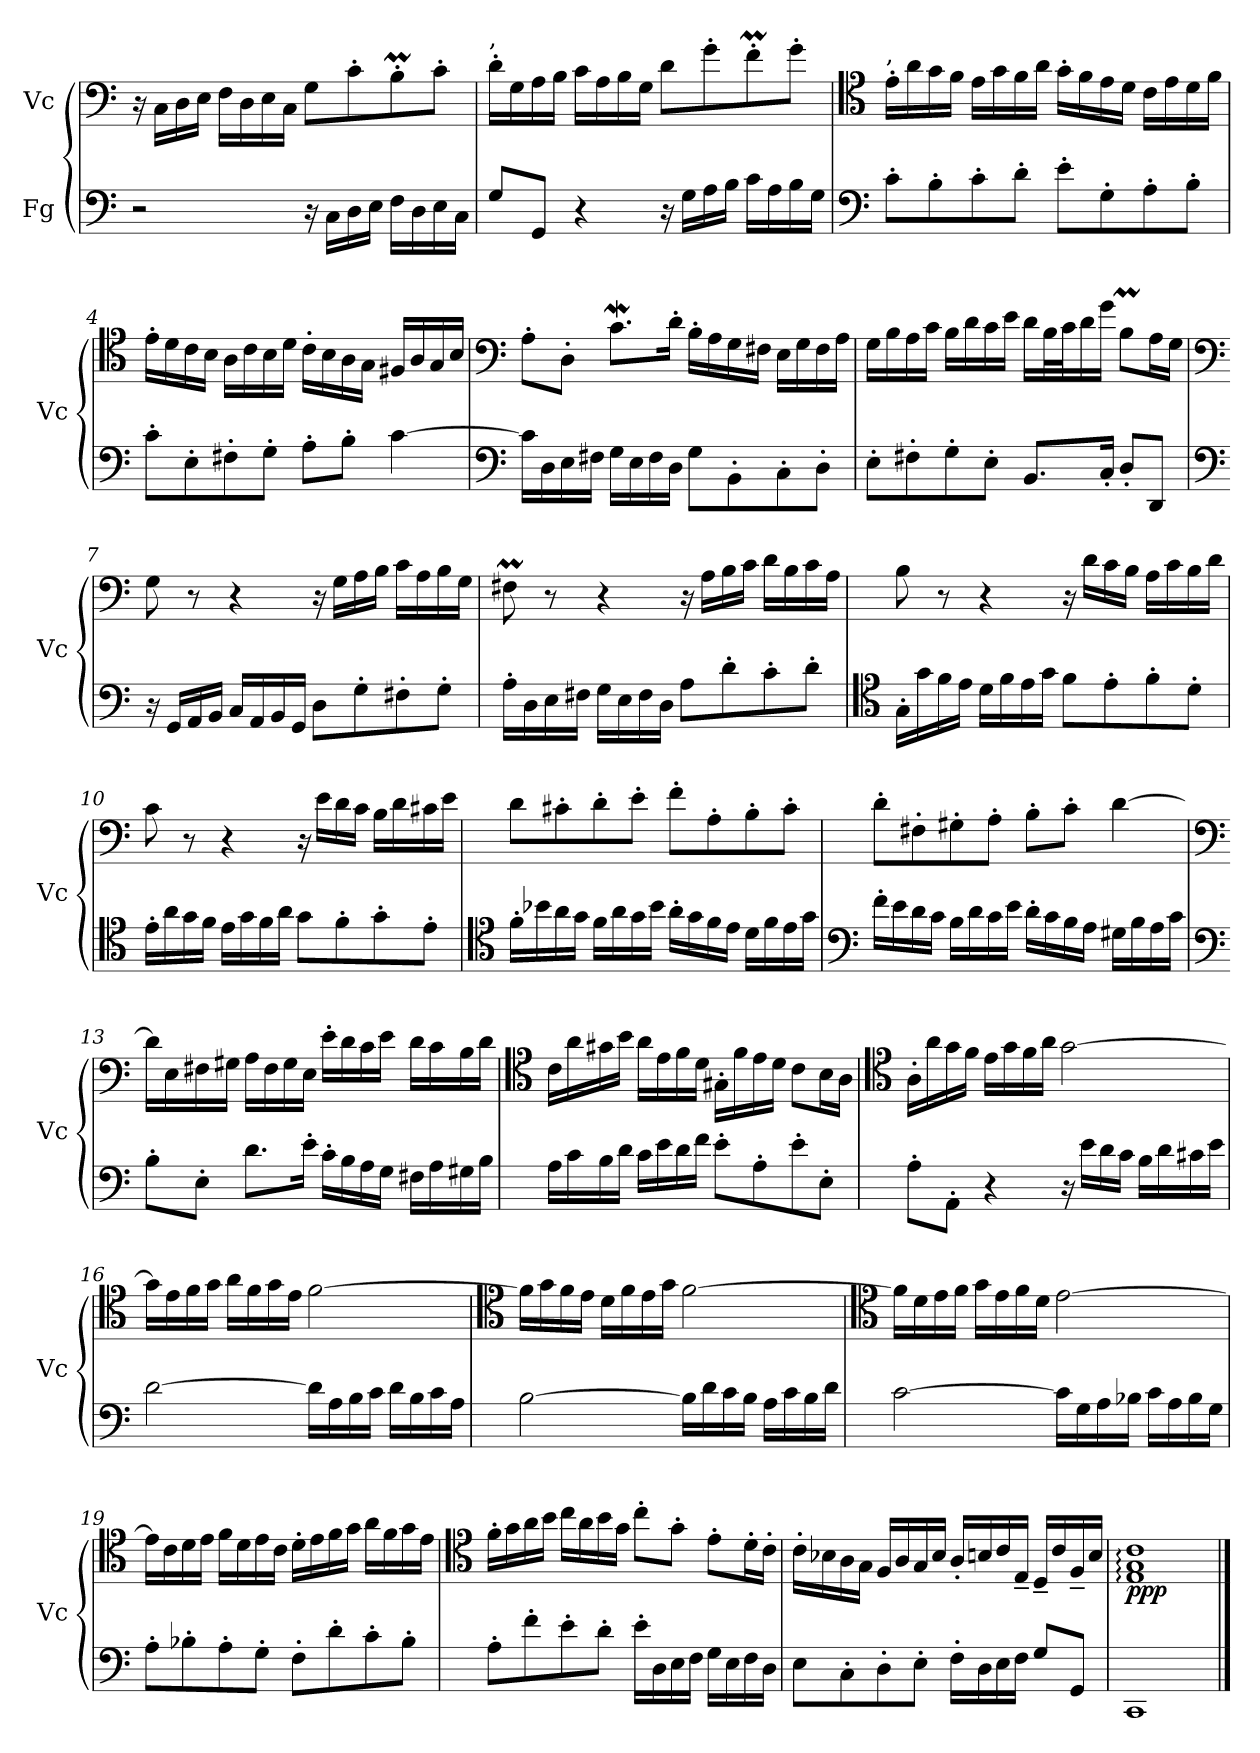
**kern	**kern	**dynam
*part2	*part1	*part1
*staff2	*staff1	*staff1
*I"Fg	*I"Vc	*
*	*I'Vc	*
*clefF4	*clefF4	*
*k[]	*k[]	*
=1	=1	=1
2r	16r	.
.	16C\LL	.
.	16D\	.
.	16E\JJ	.
.	16F\LL	.
.	16D\	.
.	16E\	.
.	16C\JJ	.
16r	8G\L	.
16C\LL	.	.
16D\	8c'\	.
16E\JJ	.	.
16F\LL	8Bm'\	.
16D\	.	.
16E\	8c'\J	.
16C\JJ	.	.
=2	=2	=2
!	!LO:TX:a:t=,	!
8G/L	16d'\LL	.
.	16G\	.
8GG/J	16A\	.
.	16B\JJ	.
4r	16c\LL	.
.	16A\	.
.	16B\	.
.	16G\JJ	.
16r	8d\L	.
16G\LL	.	.
16A\	8g'\	.
16B\JJ	.	.
16c\LL	8fM'\	.
16A\	.	.
16B\	8g'\J	.
16G\JJ	.	.
!!LO:LB:g=z
=3	=3	=3
*clefF4	*clefC4	*
!	!LO:TX:a:t=,	!
8c'\L	16e'\LL	.
.	16a\	.
8B'\	16g\	.
.	16f\JJ	.
8c'\	16e\LL	.
.	16g\	.
8d'\J	16f\	.
.	16a\JJ	.
8e'\L	16g'\LL	.
.	16f\	.
8G'\	16e\	.
.	16d\JJ	.
8A'\	16c\LL	.
.	16e\	.
8B'\J	16d\	.
.	16f\JJ	.
=4	=4	=4
8c'\L	16e'\LL	.
.	16d\	.
8E'\	16c\	.
.	16B\JJ	.
8F#X'\	16A\LL	.
.	16c\	.
8G'\J	16B\	.
.	16d\JJ	.
8A'\L	16c'\LL	.
.	16B\	.
8B'\J	16A\	.
.	16G\JJ	.
[4c\	16F#X/LL	.
.	16A/	.
.	16G/	.
.	16B/JJ	.
!!LO:LB:g=z
=5	=5	=5
*clefF4	*clefF4	*
16c\LL]	8A'\L	.
16D\	.	.
16E\	8D'\J	.
16F#X\JJ	.	.
16G\LL	8.cw\L	.
16E\	.	.
16F#\	.	.
16D\JJ	16d'\Jk	.
8G\L	16B'\LL	.
.	16A\	.
8BB'\	16G\	.
.	16F#X\JJ	.
8C'\	16E\LL	.
.	16G\	.
8D'\J	16F#\	.
.	16A\JJ	.
=6	=6	=6
8E'\L	16G\LL	.
.	16B\	.
8F#X'\	16A\	.
.	16c\JJ	.
8G'\	16B\LL	.
.	16d\	.
8E'\J	16c\	.
.	16e\JJ	.
8.BB/L	16d\LL	.
.	32B\L	.
.	32c\J	.
.	16d\	.
16C'/Jk	16g\JJ	.
8D'/L	8Bm\L	.
8DD/J	16A\L	.
.	16G\JJ	.
!!LO:LB:g=z
=7	=7	=7
*clefF4	*clefF4	*
16r	8G\	.
16GG/LL	.	.
16AA/	8r	.
16BB/JJ	.	.
16C/LL	4r	.
16AA/	.	.
16BB/	.	.
16GG/JJ	.	.
8D\L	16r	.
.	16G\LL	.
8G'\	16A\	.
.	16B\JJ	.
8F#X'\	16c\LL	.
.	16A\	.
8G'\J	16B\	.
.	16G\JJ	.
=8	=8	=8
16A'\LL	8F#Xm\	.
16D\	.	.
16E\	8r	.
16F#X\JJ	.	.
16G\LL	4r	.
16E\	.	.
16F#\	.	.
16D\JJ	.	.
8A\L	16r	.
.	16A\LL	.
8d'\	16B\	.
.	16c\JJ	.
8c'\	16d\LL	.
.	16B\	.
8d'\J	16c\	.
.	16A\JJ	.
!!LO:LB:g=z
=9	=9	=9
*clefC4	*	*
16G'\LL	8B\	.
16g\	.	.
16f\	8r	.
16e\JJ	.	.
16d\LL	4r	.
16f\	.	.
16e\	.	.
16g\JJ	.	.
8f\L	16r	.
.	16d\LL	.
8e'\	16c\	.
.	16B\JJ	.
8f'\	16A\LL	.
.	16c\	.
8d'\J	16B\	.
.	16d\JJ	.
=10	=10	=10
16e'\LL	8c\	.
16a\	.	.
16g\	8r	.
16f\JJ	.	.
16e\LL	4r	.
16g\	.	.
16f\	.	.
16a\JJ	.	.
8g\L	16r	.
.	16e\LL	.
8f'\	16d\	.
.	16c\JJ	.
8g'\	16B\LL	.
.	16d\	.
8e'\J	16c#X\	.
.	16e\JJ	.
!!LO:PB:g=z
=11	=11	=11
*clefC4	*	*
16f'\LL	8d\L	.
16b-X\	.	.
16a\	8c#X'\	.
16g\JJ	.	.
16f\LL	8d'\	.
16a\	.	.
16g\	8e'\J	.
16b-\JJ	.	.
16a'\LL	8f'\L	.
16g\	.	.
16f\	8A'\	.
16e\JJ	.	.
16d\LL	8B'\	.
16f\	.	.
16e\	8c#'\J	.
16g\JJ	.	.
=12	=12	=12
*clefF4	*	*
16f'\LL	8d'\L	.
16e\	.	.
16d\	8F#X'\	.
16c\JJ	.	.
16B\LL	8G#X'\	.
16d\	.	.
16c\	8A'\J	.
16e\JJ	.	.
16d'\LL	8B'\L	.
16c\	.	.
16B\	8c'\J	.
16A\JJ	.	.
16G#X\LL	[4d\	.
16B\	.	.
16A\	.	.
16c\JJ	.	.
!!LO:LB:g=z
=13	=13	=13
*clefF4	*clefF4	*
8B'\L	16d\LL]	.
.	16E\	.
8E'\J	16F#X\	.
.	16G#X\JJ	.
8.d\L	16A\LL	.
.	16F#\	.
.	16G#\	.
16e'\Jk	16E\JJ	.
16c'\LL	16e'\LL	.
16B\	16d\	.
16A\	16c\	.
16G\JJ	16e\JJ	.
16F#X\LL	16d\LL	.
16A\	16c\	.
16G#X\	16B\	.
16B\JJ	16d\JJ	.
=14	=14	=14
*	*clefC4	*
16A\LL	16c\LL	.
16c\	16a\	.
16B\	16g#X\	.
16d\JJ	16b\JJ	.
16c\LL	16a\LL	.
16e\	16e\	.
16d\	16f\	.
16f\JJ	16d\JJ	.
8e'\L	16G#X'\LL	.
.	16f\	.
8A'\	16e\	.
.	16d\JJ	.
8e'\	8c\L	.
8E'\J	16B\L	.
.	16A\JJ	.
!!LO:LB:g=z
=15	=15	=15
*	*clefC4	*
8A'\L	16A'\LL	.
.	16a\	.
8AA'\J	16g\	.
.	16f\JJ	.
4r	16e\LL	.
.	16g\	.
.	16f\	.
.	16a\JJ	.
16r	[2g\	.
16e\LL	.	.
16d\	.	.
16c\JJ	.	.
16B\LL	.	.
16d\	.	.
16c#X\	.	.
16e\JJ	.	.
=16	=16	=16
[2d\	16g\LL]	.
.	16e\	.
.	16f\	.
.	16g\JJ	.
.	16a\LL	.
.	16f\	.
.	16g\	.
.	16e\JJ	.
16d\LL]	[2f\	.
16A\	.	.
16B\	.	.
16c\JJ	.	.
16d\LL	.	.
16B\	.	.
16c\	.	.
16A\JJ	.	.
=17	=17	=17
*	*clefC4	*
[2B\	16f\LL]	.
.	16g\	.
.	16f\	.
.	16e\JJ	.
.	16d\LL	.
.	16f\	.
.	16e\	.
.	16g\JJ	.
16B\LL]	[2f\	.
16d\	.	.
16c\	.	.
16B\JJ	.	.
16A\LL	.	.
16c\	.	.
16B\	.	.
16d\JJ	.	.
!!LO:LB:g=z
=18	=18	=18
*	*clefC4	*
[2c\	16f\LL]	.
.	16d\	.
.	16e\	.
.	16f\JJ	.
.	16g\LL	.
.	16e\	.
.	16f\	.
.	16d\JJ	.
16c\LL]	[2e\	.
16G\	.	.
16A\	.	.
16B-X\JJ	.	.
16c\LL	.	.
16A\	.	.
16B-\	.	.
16G\JJ	.	.
=19	=19	=19
8A'\L	16e\LL]	.
.	16c\	.
8B-X'\	16d\	.
.	16e\JJ	.
8A'\	16f\LL	.
.	16d\	.
8G'\J	16e\	.
.	16c\JJ	.
8F'\L	16d'\LL	.
.	16e\	.
8d'\	16f\	.
.	16g\JJ	.
8c'\	16a\LL	.
.	16f\	.
8B-'\J	16g\	.
.	16e\JJ	.
=20	=20	=20
*	*clefC4	*
8A'\L	16f'\LL	.
.	16g\	.
8f'\	16a\	.
.	16b\JJ	.
8e'\	16cc\LL	.
.	16a\	.
8d'\J	16b\	.
.	16g\JJ	.
16e'\LL	8cc'\L	.
16D\	.	.
16E\	8g'\J	.
16F\JJ	.	.
16G\LL	8e'\L	.
16E\	.	.
16F\	16d'\L	.
16D\JJ	16c'\JJ	.
!!LO:LB:g=z
=21	=21	=21
8E\L	16c'\LL	.
.	16B-X\	.
8C'\	16A\	.
.	16G\JJ	.
8D'\	16F/LL	.
.	16A/	.
8E'\J	16G/	.
.	16B-/JJ	.
16F'\LL	16A'/LL	.
16D\	16Bn/	.
16E\	16c/	.
16F\JJ	16E~/JJ	.
8G/L	16D~/LL	.
.	16c/	.
8GG/J	16F~/	.
.	16B/JJ	.
=22	=22	=22
!	!	!LO:DY:b
!	!	!LO:DY:n=1:b
!	!	!LO:DY:n=2:b
1CC	1E: 1G: 1c:	p p p
==	==	==
*-	*-	*-
